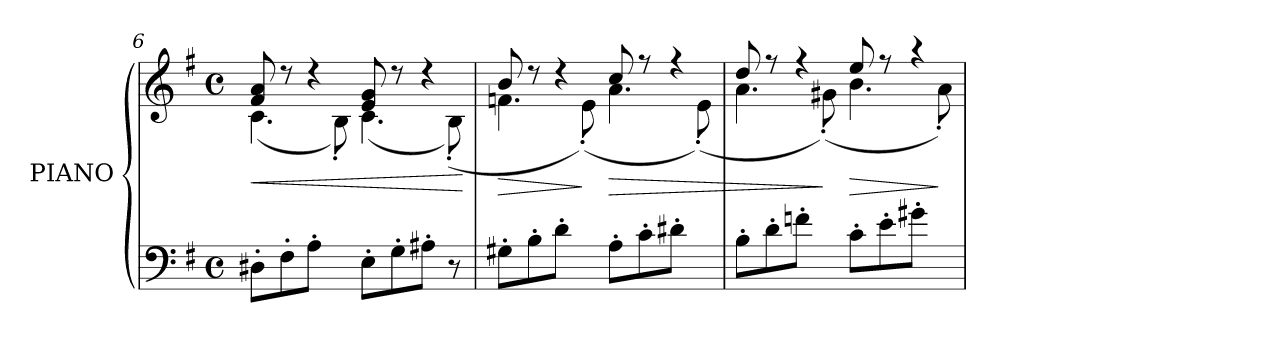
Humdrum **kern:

**kern	**kern	**dynam
*part1	*part1	*part1
*staff2	*staff1	*staff1/2
*I"PIANO	*	*
*I'Pno.	*	*
*clefF4	*clefG2	*
*k[f#]	*k[f#]	*
*M4/4	*M4/4	*
*met(c)	*met(c)	*
=6	=6	=6
!	!	!LO:HP:b
*	*^	*
(<8D#X'\L	8f#/ 8a/	(<4.c\	<
8F#'\	8r	.	.
8A'\J	4r	.	.
8ryy	.	(8B'\)	.
(<8E'\L	8e/ 8g/	(<4.c\	.
8G'\	8r	.	.
8A#X'\J	4r	.	.
8r	.	(8B'\)	.
*	*v	*v	*
.	.	[
!!LO:LB:g=z
=7	=7	=7
!	!	!LO:HP:b
*	*^	*
(<8G#X'\L	8b/	4.fn\	>
8B'\	8r	.	.
8d'\J	4r	.	.
8ryy	.	(8e'\)	]
!	!	!	!LO:HP:b
(<8A'\L	8cc/	4.a\	>
8c'\	8r	.	.
8d#X'\J	4r	.	.
8ryy	.	(8e'\)	.
=8	=8	=8	=8
8B'\L	8dd/	4.a\	.
8d'\	8r	.	.
8fn'\J	4r	.	.
8ryy	.	(8g#X'\)	]
!	!	!	!LO:HP:b
8c'\L	8ee/	4.b\	>
8e'\	8r	.	.
8g#X'\J	4r	.	.
8ryy	.	(8a'\)	]
*	*v	*v	*
=	=	=
*-	*-	*-
